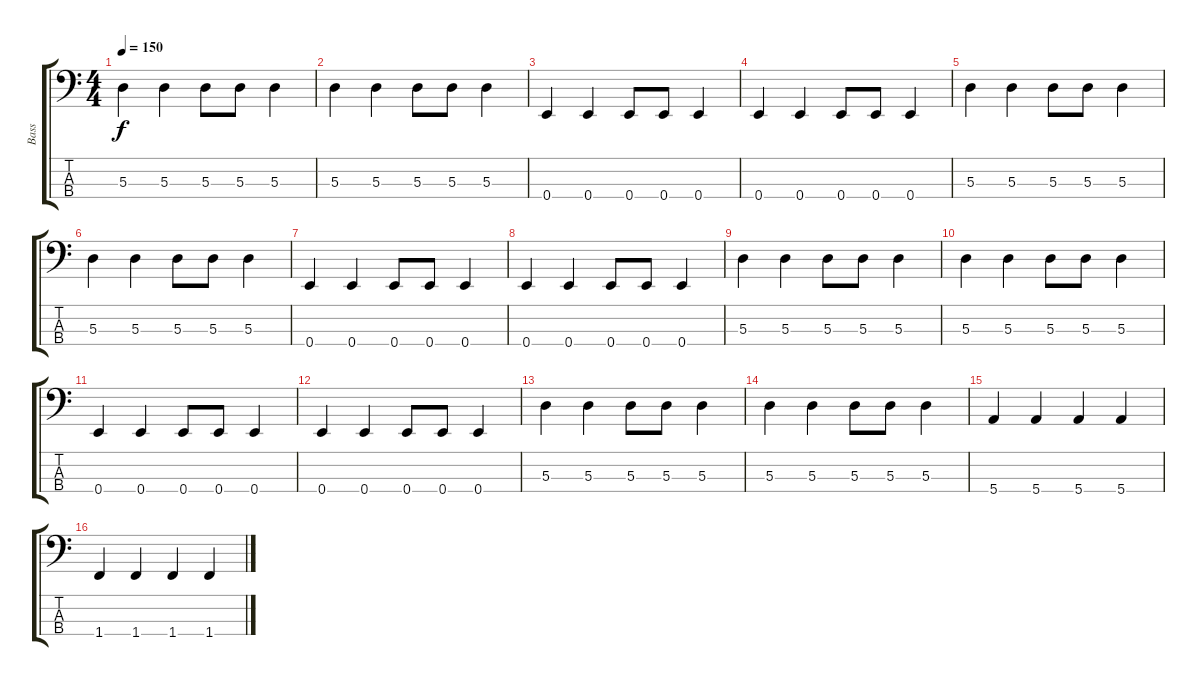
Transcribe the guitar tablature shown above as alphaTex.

\track ("Bass" "Bass") {instrument electricbasspick}
\staff {score tabs}
\tuning (G2 D2 A1 E1) {hide}
\ts (4 4)
\tempo 150
\clef f4
\ks c
5.3.4{dy f} 5.3.4 5.3.8 5.3.8 5.3.4 |
5.3.4 5.3.4 5.3.8 5.3.8 5.3.4 |
0.4.4 0.4.4 0.4.8 0.4.8 0.4.4 |
0.4.4 0.4.4 0.4.8 0.4.8 0.4.4 |
5.3.4 5.3.4 5.3.8 5.3.8 5.3.4 |
5.3.4 5.3.4 5.3.8 5.3.8 5.3.4 |
0.4.4 0.4.4 0.4.8 0.4.8 0.4.4 |
0.4.4 0.4.4 0.4.8 0.4.8 0.4.4 |
5.3.4 5.3.4 5.3.8 5.3.8 5.3.4 |
5.3.4 5.3.4 5.3.8 5.3.8 5.3.4 |
0.4.4 0.4.4 0.4.8 0.4.8 0.4.4 |
0.4.4 0.4.4 0.4.8 0.4.8 0.4.4 |
5.3.4 5.3.4 5.3.8 5.3.8 5.3.4 |
5.3.4 5.3.4 5.3.8 5.3.8 5.3.4 |
5.4.4 5.4.4 5.4.4 5.4.4 |
1.4.4 1.4.4 1.4.4 1.4.4
